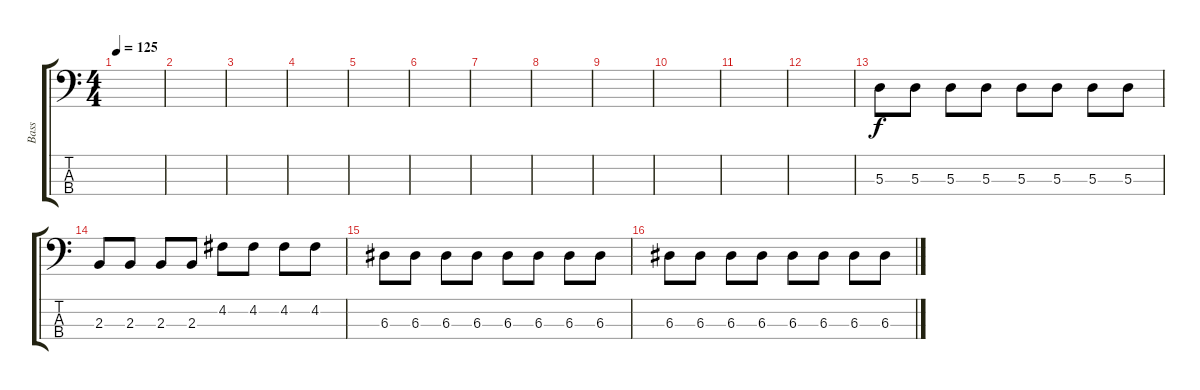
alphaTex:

\track ("Bass" "Bass") {instrument electricbassfinger}
\staff {score tabs}
\tuning (G2 D2 A1 E1) {hide}
\ts (4 4)
\tempo 125
\clef f4
\ks c
|
|
|
|
|
|
|
|
|
|
|
|
5.3.8 5.3.8 5.3.8 5.3.8 5.3.8 5.3.8 5.3.8 5.3.8 |
2.3.8 2.3.8 2.3.8 2.3.8 4.2.8 4.2.8 4.2.8 4.2.8 |
6.3.8 6.3.8 6.3.8 6.3.8 6.3.8 6.3.8 6.3.8 6.3.8 |
6.3.8 6.3.8 6.3.8 6.3.8 6.3.8 6.3.8 6.3.8 6.3.8
